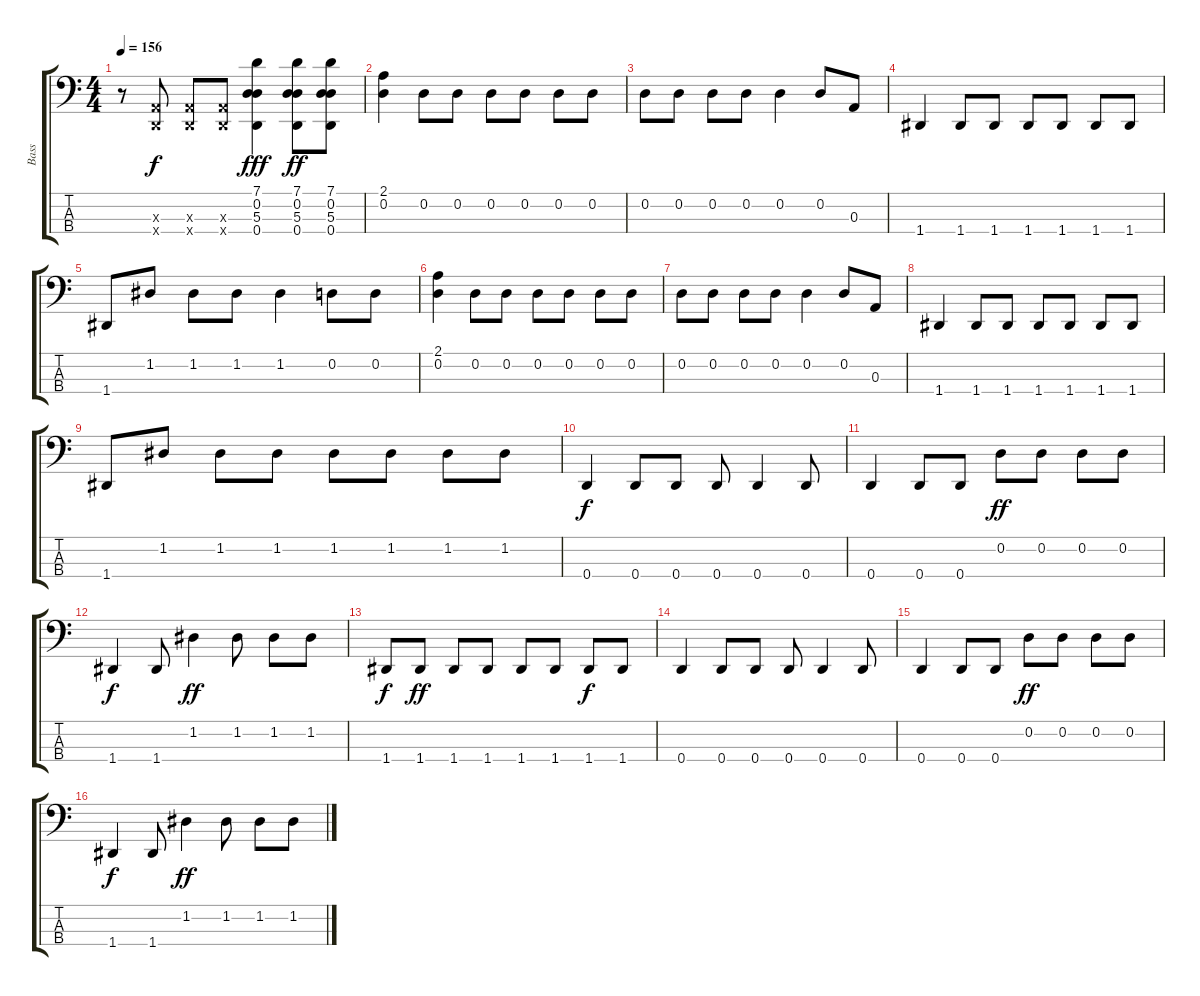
\track ("Bass                " "Bass      ") {instrument slapbass2}
\staff {score tabs}
\tuning (G2 D2 A1 D1) {hide}
\ts (4 4)
\tempo 156
\clef f4
\ks c
r.8{dy fff} (0.3{x} 0.4{x}).8{dy f} (0.3{x} 0.4{x}).8 (0.3{x} 0.4{x}).8 (7.1 0.2 5.3 0.4).4{dy fff} (7.1 0.2 5.3 0.4).8{dy ff} (7.1 0.2 5.3 0.4).8 |
(2.1 0.2).4 0.2.8 0.2.8 0.2.8 0.2.8 0.2.8 0.2.8 |
0.2.8 0.2.8 0.2.8 0.2.8 0.2.4 0.2.8 0.3.8 |
1.4.4 1.4.8 1.4.8 1.4.8 1.4.8 1.4.8 1.4.8 |
1.4.8 1.2.8 1.2.8 1.2.8 1.2.4 0.2.8 0.2.8 |
(2.1 0.2).4 0.2.8 0.2.8 0.2.8 0.2.8 0.2.8 0.2.8 |
0.2.8 0.2.8 0.2.8 0.2.8 0.2.4 0.2.8 0.3.8 |
1.4.4 1.4.8 1.4.8 1.4.8 1.4.8 1.4.8 1.4.8 |
1.4.8 1.2.8 1.2.8 1.2.8 1.2.8 1.2.8 1.2.8 1.2.8 |
0.4.4{dy f} 0.4.8 0.4.8 0.4.8 0.4.4 0.4.8 |
0.4.4 0.4.8 0.4.8 0.2.8{dy ff} 0.2.8 0.2.8 0.2.8 |
1.4.4{dy f} 1.4.8 1.2.4{dy ff} 1.2.8 1.2.8 1.2.8 |
1.4.8{dy f} 1.4.8{dy ff} 1.4.8 1.4.8 1.4.8 1.4.8 1.4.8{dy f} 1.4.8 |
0.4.4 0.4.8 0.4.8 0.4.8 0.4.4 0.4.8 |
0.4.4 0.4.8 0.4.8 0.2.8{dy ff} 0.2.8 0.2.8 0.2.8 |
1.4.4{dy f} 1.4.8 1.2.4{dy ff} 1.2.8 1.2.8 1.2.8
